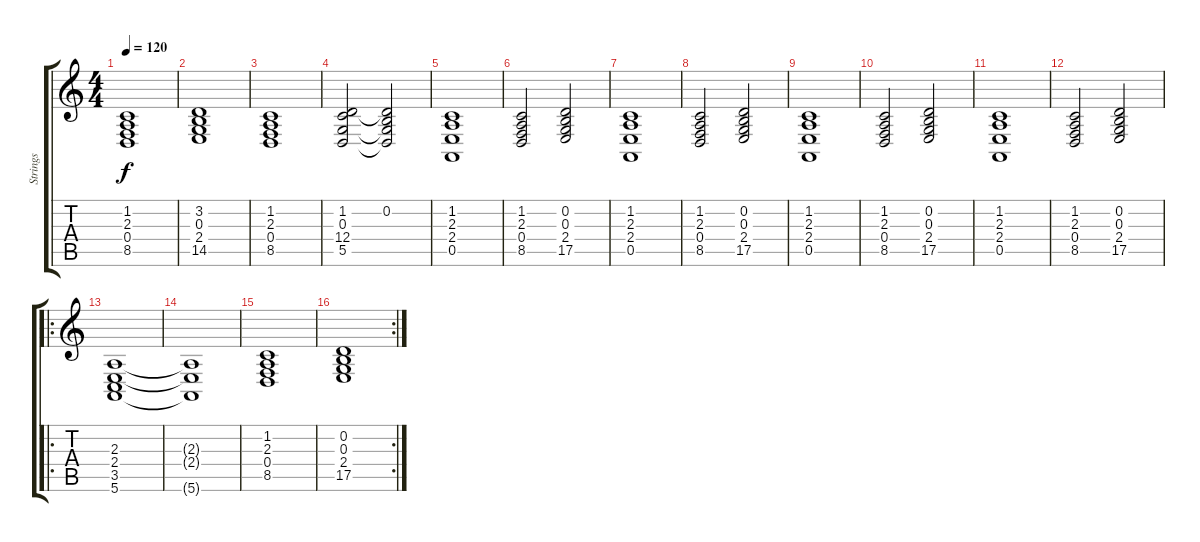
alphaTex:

\track ("Strings" "Strings") {instrument synthstrings1}
\staff {score tabs}
\tuning (E4 B3 G3 D3 A2 E2) {hide}
\ts (4 4)
\tempo 120
\clef g2
\ks c
(1.2 2.3 0.4 8.5).1{dy f instrument synthstrings1} |
(3.2 0.3 2.4 14.5).1 |
(1.2 2.3 0.4 8.5).1 |
(1.2 0.3 12.4 5.5).2 (0.2 0.3{t} 12.4{t} 5.5{t}).2 |
(1.2 2.3 2.4 0.5).1 |
(1.2 2.3 0.4 8.5).2 (0.2 0.3 2.4 17.5).2 |
(1.2 2.3 2.4 0.5).1 |
(1.2 2.3 0.4 8.5).2 (0.2 0.3 2.4 17.5).2 |
(1.2 2.3 2.4 0.5).1 |
(1.2 2.3 0.4 8.5).2 (0.2 0.3 2.4 17.5).2 |
(1.2 2.3 2.4 0.5).1 |
(1.2 2.3 0.4 8.5).2 (0.2 0.3 2.4 17.5).2 |
\ro
(2.3 2.4 3.5 5.6).1 |
(2.3{t} 2.4{t} 5.6{t}).1 |
(1.2 2.3 0.4 8.5).1 |
\rc 2
(0.2 0.3 2.4 17.5).1
